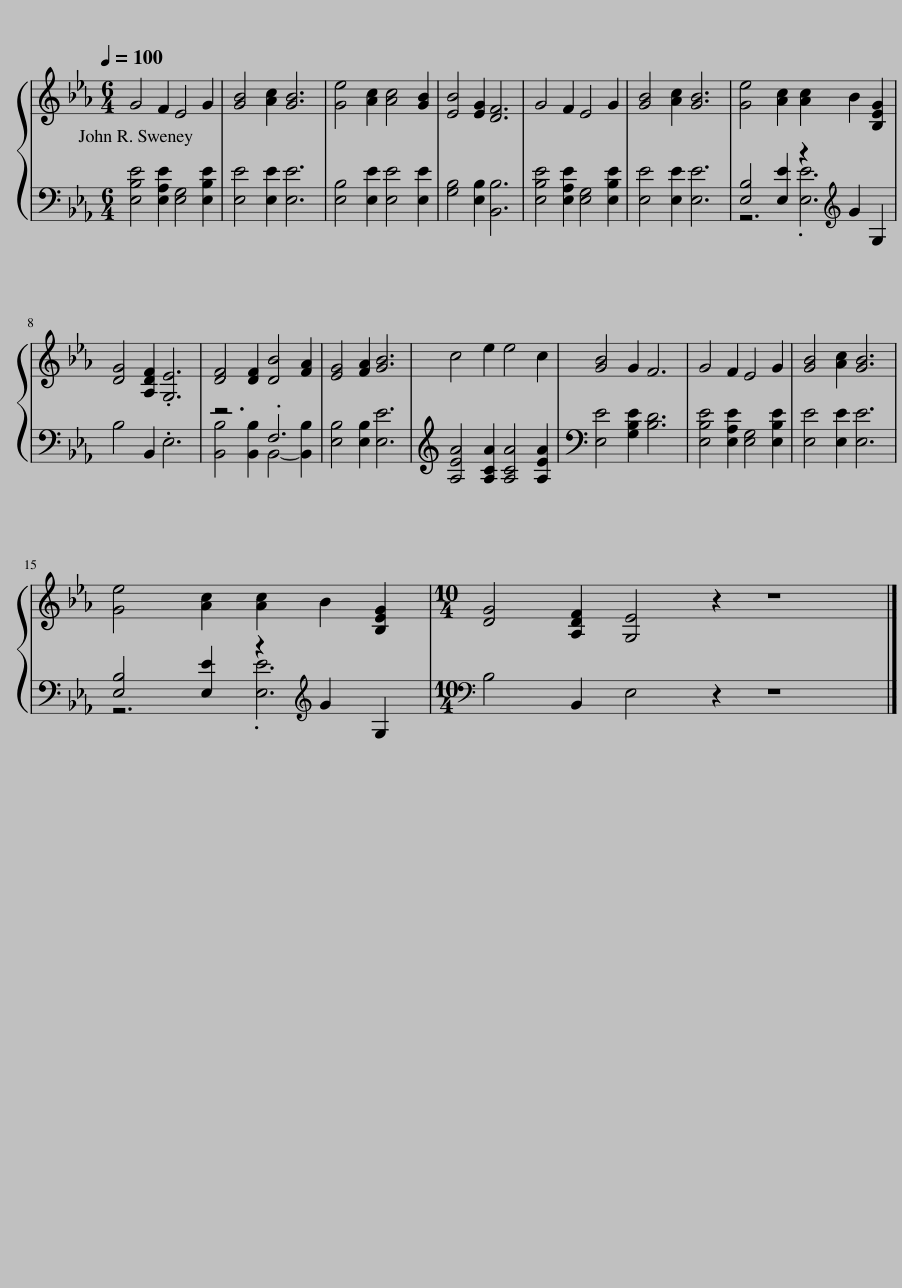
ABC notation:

X:1
%%score { 1 | ( 2 3 ) }
L:1/8
Q:1/4=100
M:6/4
I:linebreak $
K:Eb
V:1 treble
V:2 bass
V:3 bass
V:1
 G4 F2 E4 G2 | [GB]4 [Ac]2 [GB]6 | [Ge]4 [Ac]2 [Ac]4 [GB]2 | [EB]4 [EG]2 [DF]6 | G4 F2 E4 G2 | %5
 [GB]4 [Ac]2 [GB]6 | [Ge]4 [Ac]2 [Ac]2 B2 [B,EG]2 |$ [DG]4 [A,DF]2 .[G,E]6 | [DF]4 [DF]2 [DB]4 [FA]2 | [EG]4 [FA]2 [GB]6 | %10
 c4 e2 e4 c2 | [GB]4 G2 F6 | G4 F2 E4 G2 | [GB]4 [Ac]2 [GB]6 |$ [Ge]4 [Ac]2 [Ac]2 B2 [B,EG]2 | %15
[M:10/4] [DG]4 [A,DF]2 [G,E]4 z2 z8 |] %16
V:2
 [E,B,E]4 [E,A,E]2 [E,G,]4 [E,B,E]2 | [E,E]4 [E,E]2 [E,E]6 | [E,B,]4 [E,E]2 [E,E]4 [E,E]2 | [G,B,]4 [E,B,]2 [B,,B,]6 | [E,B,E]4 [E,A,E]2 [E,G,]4 [E,B,E]2 | %5
 [E,E]4 [E,E]2 [E,E]6 | [E,B,]4 [E,E]2 z2[K:treble] G2 G,2 |$ B,4 B,,2 .E,6 | z6 .F,6 | [E,B,]4 [E,B,]2 [E,E]6 | %10
 [A,EA]4 [A,CA]2 [A,CA]4 [A,EA]2 | [E,E]4 [G,B,E]2 [B,D]6 | [E,B,E]4 [E,A,E]2 [E,G,]4 [E,B,E]2 | [E,E]4 [E,E]2 [E,E]6 |$ [E,B,]4 [E,E]2 z2[K:treble] G2 G,2 | %15
[M:10/4][K:bass] B,4 B,,2 E,4 z2 z8 |] %16
V:3
 x12 | x12 | x12 | x12 | x12 | %5
 x12 | z6 .[E,E]6[K:treble] |$ x12 | [B,,B,]4 [B,,B,]2 B,,4- [B,,B,]2 | x12 | %10
 x12 | x12 | x12 | x12 |$ z6 .[E,E]6[K:treble] | %15
[M:10/4][K:bass] x20 |] %16
